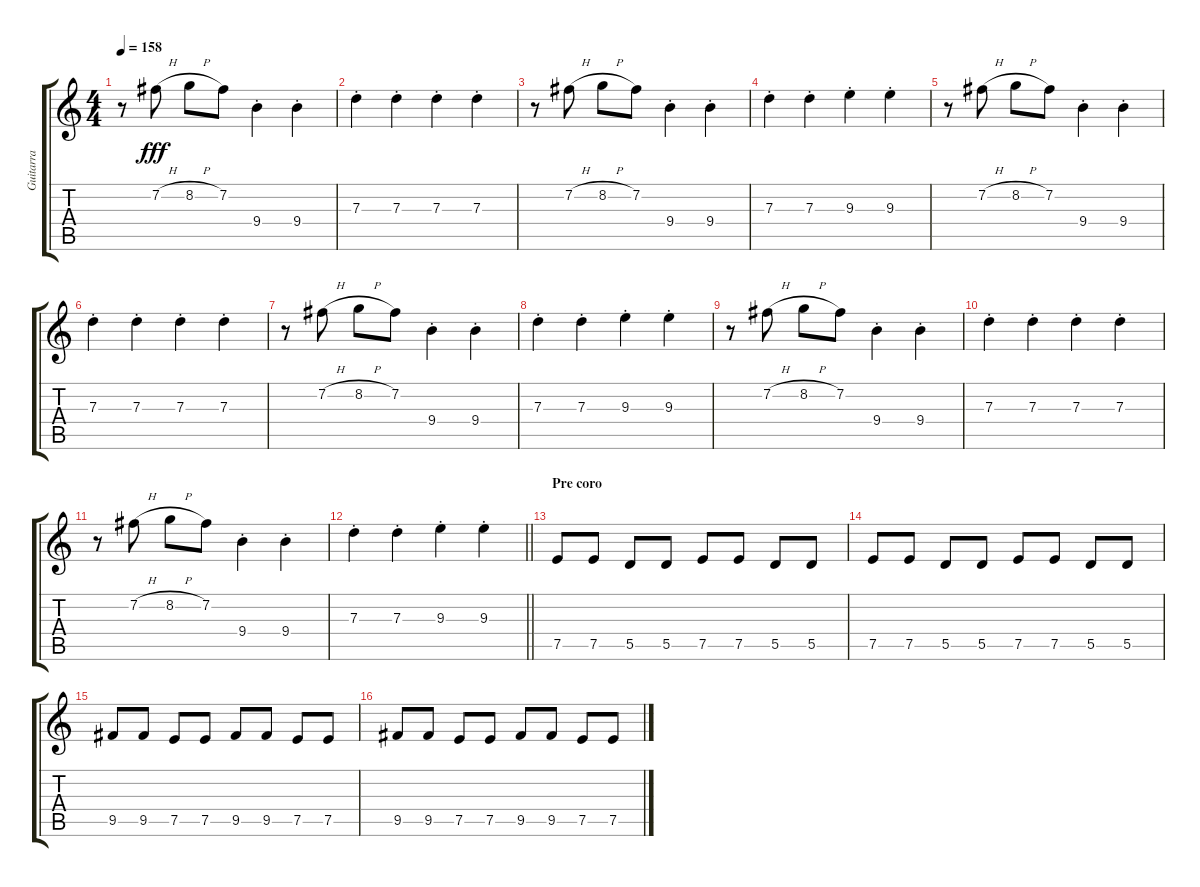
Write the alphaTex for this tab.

\track ("Guitarra" "Guitarra") {instrument distortionguitar}
\staff {score tabs}
\tuning (E4 B3 G3 D3 A2 E2) {hide}
\ts (4 4)
\tempo 158
\clef g2
\ks c
r.8{dy fff} 7.2{h}.8 8.2{h}.8 7.2.8 9.4{st}.4 9.4{st}.4 |
7.3{st}.4 7.3{st}.4 7.3{st}.4 7.3{st}.4 |
r.8 7.2{h}.8 8.2{h}.8 7.2.8 9.4{st}.4 9.4{st}.4 |
7.3{st}.4 7.3{st}.4 9.3{st}.4 9.3{st}.4 |
r.8 7.2{h}.8 8.2{h}.8 7.2.8 9.4{st}.4 9.4{st}.4 |
7.3{st}.4 7.3{st}.4 7.3{st}.4 7.3{st}.4 |
r.8 7.2{h}.8 8.2{h}.8 7.2.8 9.4{st}.4 9.4{st}.4 |
7.3{st}.4 7.3{st}.4 9.3{st}.4 9.3{st}.4 |
r.8 7.2{h}.8 8.2{h}.8 7.2.8 9.4{st}.4 9.4{st}.4 |
7.3{st}.4 7.3{st}.4 7.3{st}.4 7.3{st}.4 |
r.8 7.2{h}.8 8.2{h}.8 7.2.8 9.4{st}.4 9.4{st}.4 |
\barLineRight lightlight
7.3{st}.4 7.3{st}.4 9.3{st}.4 9.3{st}.4 |
\section ("" "Pre coro")
7.5.8 7.5.8 5.5.8 5.5.8 7.5.8 7.5.8 5.5.8 5.5.8 |
7.5.8 7.5.8 5.5.8 5.5.8 7.5.8 7.5.8 5.5.8 5.5.8 |
9.5.8 9.5.8 7.5.8 7.5.8 9.5.8 9.5.8 7.5.8 7.5.8 |
9.5.8 9.5.8 7.5.8 7.5.8 9.5.8 9.5.8 7.5.8 7.5.8
